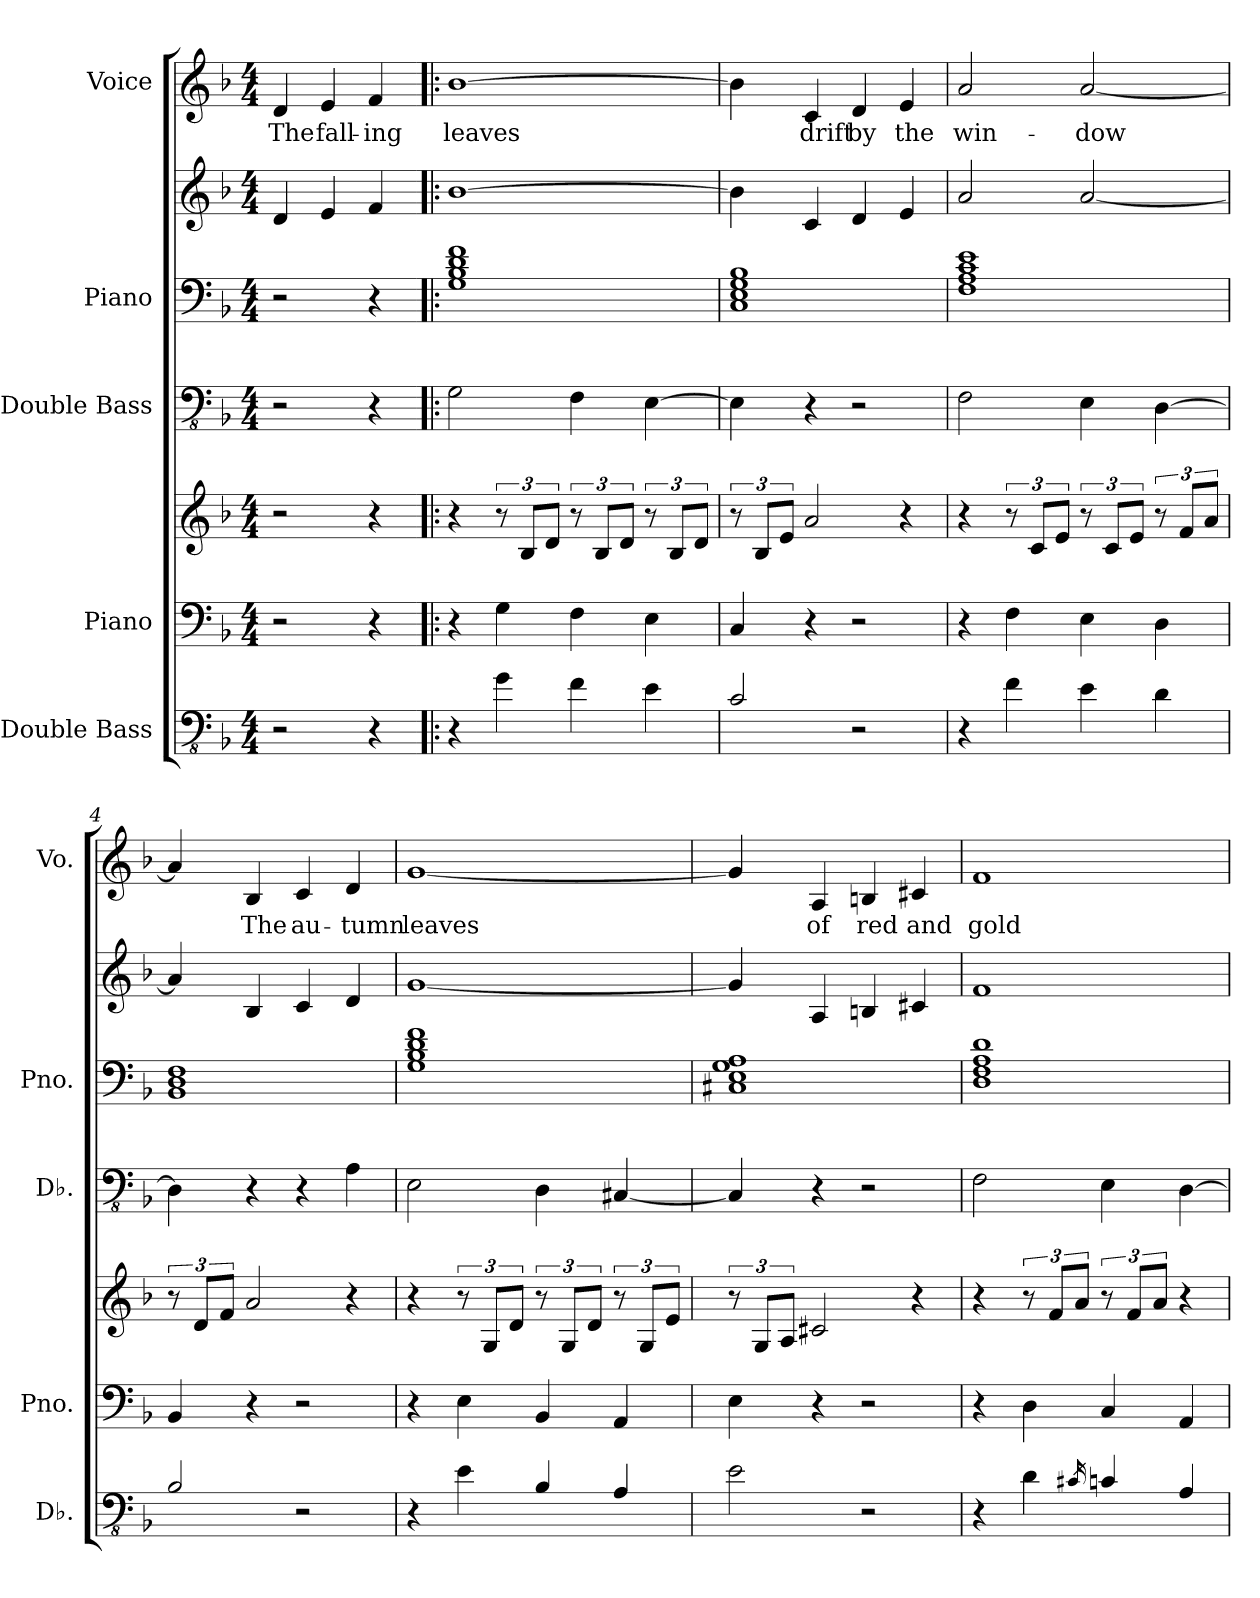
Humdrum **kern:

**kern	**kern	**kern	**kern	**kern	**kern	**kern	**text
*part5	*part4	*part4	*part3	*part2	*part2	*part1	*part1
*staff7	*staff6	*staff5	*staff4	*staff3	*staff2	*staff1	*staff1
*I"Double Bass	*I"Piano	*	*I"Double Bass	*I"Piano	*	*I"Voice	*
*I'Db.	*I'Pno.	*	*I'Db.	*I'Pno.	*	*I'Vo.	*
*clefFv4	*clefF4	*clefG2	*clefFv4	*clefF4	*clefG2	*clefG2	*
*ITrd7c12	*	*	*	*	*	*	*
*k[b-]	*k[b-]	*k[b-]	*k[b-]	*k[b-]	*k[b-]	*k[b-]	*
*M4/4	*M4/4	*M4/4	*M4/4	*M4/4	*M4/4	*M4/4	*
*MM72	*MM72	*MM72	*MM72	*MM72	*MM72	*MM72	*
=	=	=	=	=	=	=	=
2r	2r	2r	2r	2r	4d/	4d/	The
.	.	.	.	.	4e/	4e/	fall-
4r	4r	4r	4r	4r	4f/	4f/	-ing
=1!|:	=1!|:	=1!|:	=1!|:	=1!|:	=1!|:	=1!|:	=1!|:
4r	4r	4r	2GG\	1G 1B- 1d 1f	[1b-	[1b-	leaves
4GG\	4G\	12r	.	.	.	.	.
.	.	12B-/L	.	.	.	.	.
.	.	12d/J	.	.	.	.	.
4FF\	4F\	12r	4FF\	.	.	.	.
.	.	12B-/L	.	.	.	.	.
.	.	12d/J	.	.	.	.	.
4EE\	4E\	12r	[4EE\	.	.	.	.
.	.	12B-/L	.	.	.	.	.
.	.	12d/J	.	.	.	.	.
=2	=2	=2	=2	=2	=2	=2	=2
2CC/	4C/	12r	4EE\]	1C 1E 1G 1B-	4b-\]	4b-\]	.
.	.	12B-/L	.	.	.	.	.
.	.	12e/J	.	.	.	.	.
.	4r	2a/	4r	.	4c/	4c/	drift
2r	2r	.	2r	.	4d/	4d/	by
.	.	4r	.	.	4e/	4e/	the
=3	=3	=3	=3	=3	=3	=3	=3
4r	4r	4r	2FF\	1F 1A 1c 1e	2a/	2a/	win-
4FF\	4F\	12r	.	.	.	.	.
.	.	12c/L	.	.	.	.	.
.	.	12e/J	.	.	.	.	.
4EE\	4E\	12r	4EE\	.	[2a/	[2a/	-dow
.	.	12c/L	.	.	.	.	.
.	.	12e/J	.	.	.	.	.
4DD\	4D\	12r	[4DD\	.	.	.	.
.	.	12f/L	.	.	.	.	.
.	.	12a/J	.	.	.	.	.
!!LO:LB:g=z
=4	=4	=4	=4	=4	=4	=4	=4
2BBB-/	4BB-/	12r	4DD\]	1BB- 1D 1F	4a/]	4a/]	.
.	.	12d/L	.	.	.	.	.
.	.	12f/J	.	.	.	.	.
.	4r	2a/	4r	.	4B-/	4B-/	The
2r	2r	.	4r	.	4c/	4c/	au-
.	.	4r	4AA\	.	4d/	4d/	-tumn
=5	=5	=5	=5	=5	=5	=5	=5
4r	4r	4r	2EE\	1G 1B- 1d 1f	[1g	[1g	leaves
4EE\	4E\	12r	.	.	.	.	.
.	.	12G/L	.	.	.	.	.
.	.	12d/J	.	.	.	.	.
4BBB-/	4BB-/	12r	4DD\	.	.	.	.
.	.	12G/L	.	.	.	.	.
.	.	12d/J	.	.	.	.	.
4AAA/	4AA/	12r	[4CC#X/	.	.	.	.
.	.	12G/L	.	.	.	.	.
.	.	12e/J	.	.	.	.	.
=6	=6	=6	=6	=6	=6	=6	=6
2EE\	4E\	12r	4CC#/]	1C#X 1E 1G 1A	4g/]	4g/]	.
.	.	12G/L	.	.	.	.	.
.	.	12A/J	.	.	.	.	.
.	4r	2c#X/	4r	.	4A/	4A/	of
2r	2r	.	2r	.	4Bn/	4Bn/	red
.	.	4r	.	.	4c#X/	4c#X/	and
=7	=7	=7	=7	=7	=7	=7	=7
4r	4r	4r	2FF\	1D 1F 1A 1d	1f	1f	gold
4DD\	4D\	12r	.	.	.	.	.
.	.	12f/L	.	.	.	.	.
.	.	12a/J	.	.	.	.	.
16qCC#X/	.	.	.	.	.	.	.
4CCn/	4C/	12r	4EE\	.	.	.	.
.	.	12f/L	.	.	.	.	.
.	.	12a/J	.	.	.	.	.
4AAA/	4AA/	4r	[4DD\	.	.	.	.
=	=	=	=	=	=	=	=
*-	*-	*-	*-	*-	*-	*-	*-
